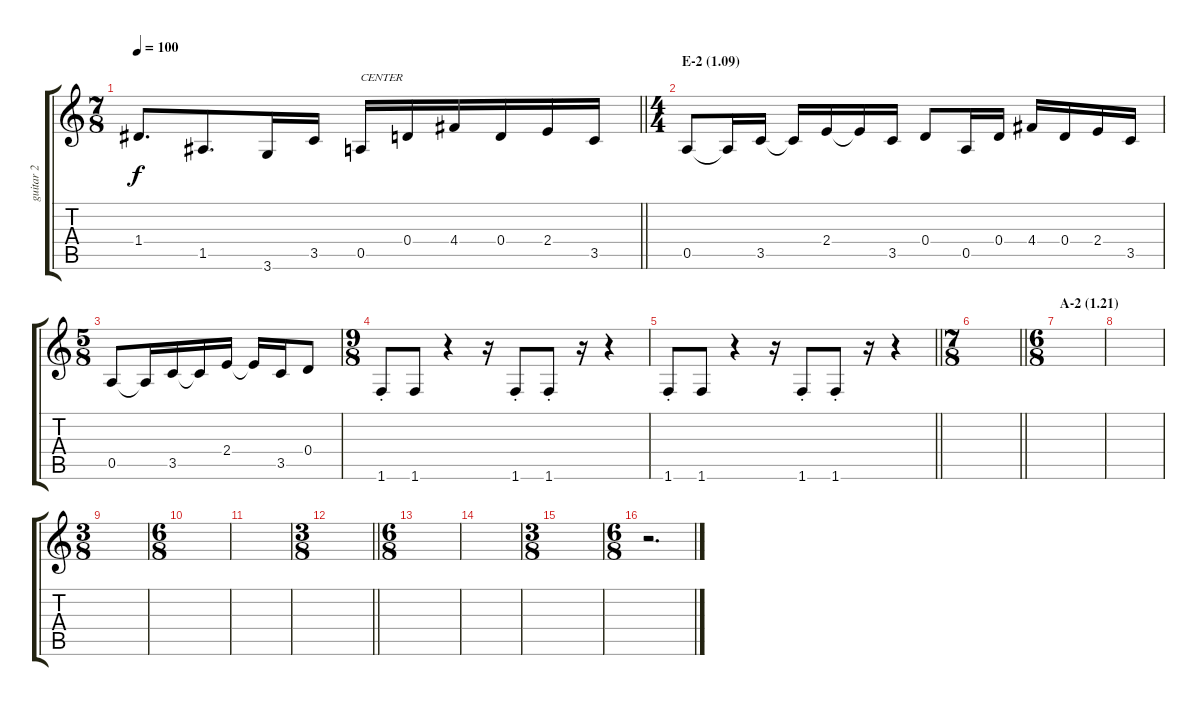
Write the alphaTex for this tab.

\track ("guitar 2" "guitar 2") {instrument overdrivenguitar}
\staff {score tabs}
\tuning (E4 B3 G3 D3 A2 E2) {hide}
\ts (7 8)
\tempo 100
\clef g2
\barLineRight lightlight
\ks c
1.4.8{d dy f} 1.5.8{d} 3.6.16 3.5.16 0.5.16{txt "CENTER" balance 8} 0.4.16 4.4.16 0.4.16 2.4.16 3.5.16 |
\ts (4 4)
\section ("" "E-2 (1.09)")
0.5.8 0.5{t}.16 3.5.16 3.5{t}.16 2.4.16 2.4{t}.16 3.5.16 0.4.8 0.5.16 0.4.16 4.4.16 0.4.16 2.4.16 3.5.16 |
\ts (5 8)
0.5.8 0.5{t}.16 3.5.16 3.5{t}.16 2.4.16 2.4{t}.16 3.5.16 0.4.8 |
\ts (9 8)
1.6{st}.8 1.6.8 r.4 r.16 1.6{st}.8 1.6{st}.8 r.16 r.4 |
\barLineRight lightlight
1.6{st}.8 1.6.8 r.4 r.16 1.6{st}.8 1.6{st}.8 r.16 r.4 |
\ts (7 8)
\barLineRight lightlight
|
\ts (6 8)
\section ("" "A-2 (1.21)")
|
|
\ts (3 8)
|
\ts (6 8)
|
|
\ts (3 8)
\barLineRight lightlight
|
\ts (6 8)
|
|
\ts (3 8)
|
\ts (6 8)
r.2{d}
